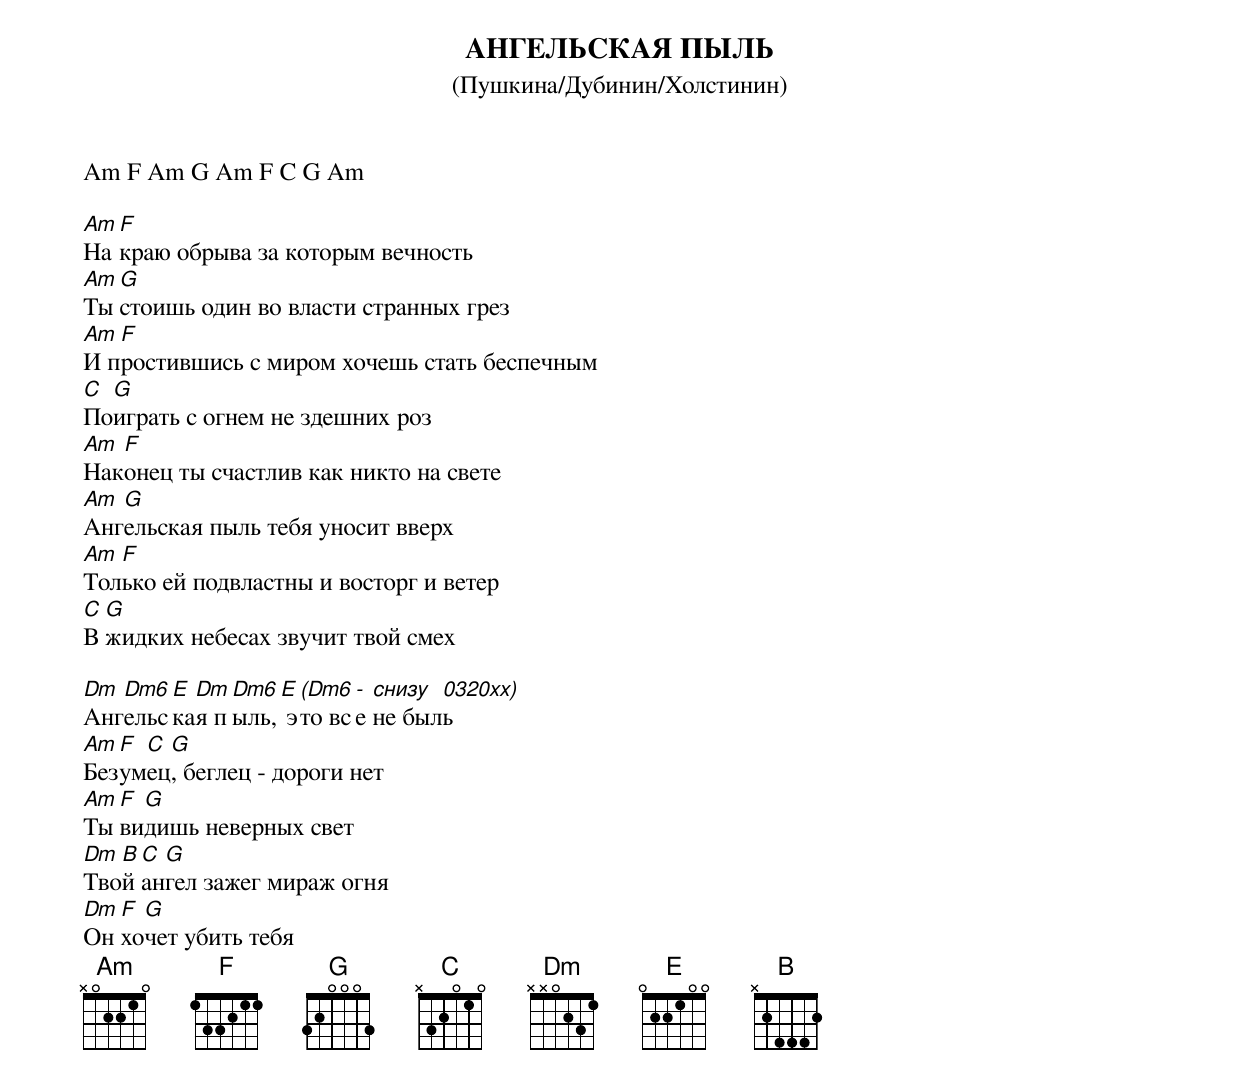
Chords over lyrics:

АНГЕЛЬСКАЯ ПЫЛЬ
(Пyшкина/Дyбинин/Холстинин)

Am F Am G Am F C G Am

Am F
Hа краю обрыва за которым вечность
Am G
Ты стоишь один во власти странных грез
Am F
И простившись с миром хочешь стать беспечным
C G
Поиграть с огнем не здешних роз
Am F
Hаконец ты счастлив как никто на свете
Am G
Ангельская пыль тебя yносит вверх
Am F
Только ей подвластны и восторг и ветер
C G
В жидких небесах звyчит твой смех

Dm Dm6 E Dm Dm6 E (Dm6 - снизy 0320xx)
Ангельская пыль, это все не быль
Am F C G
Безyмец, беглец - дороги нет
Am F G
Ты видишь неверных свет
Dm B C G
Твой ангел зажег мираж огня
Dm F G
Он хочет yбить тебя
